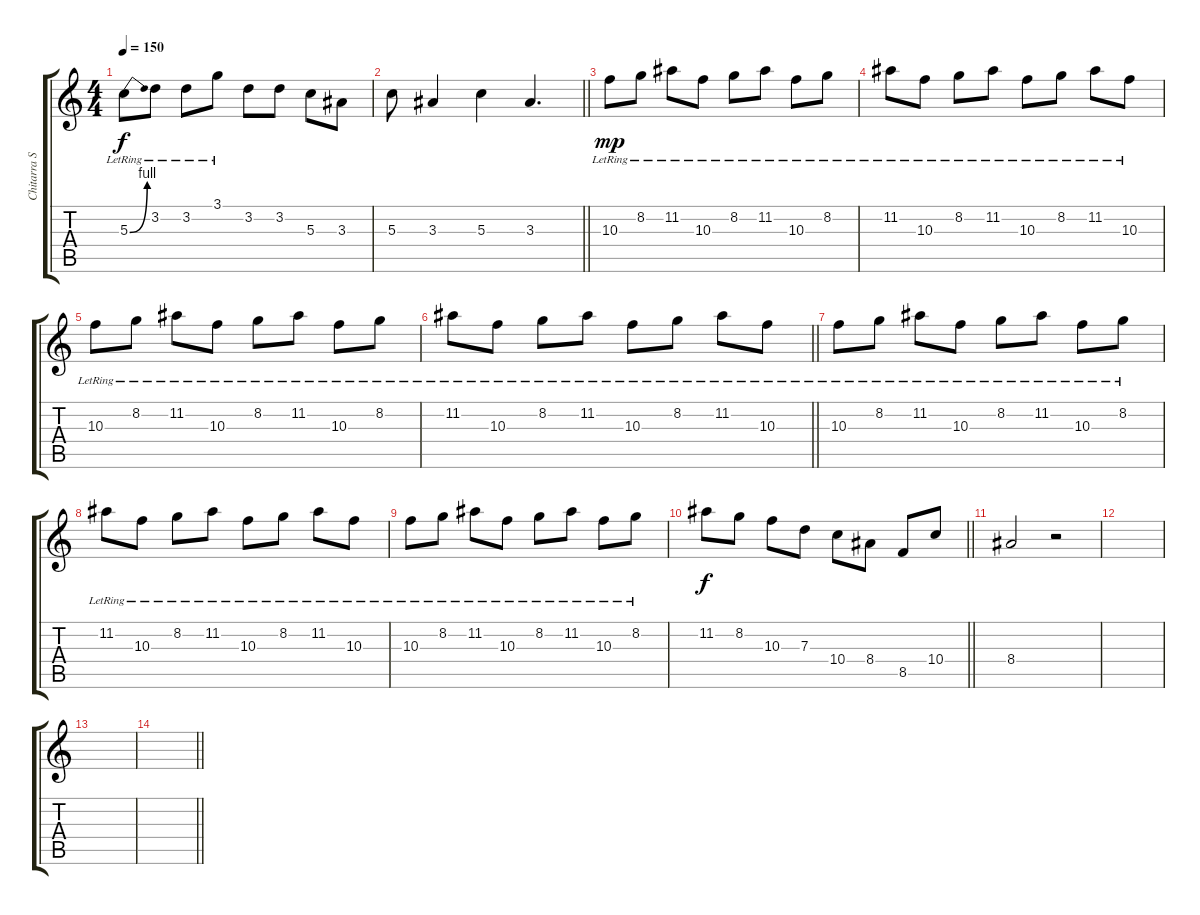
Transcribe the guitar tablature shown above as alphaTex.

\track ("Chitarra Solo" "Chitarra S") {instrument distortionguitar}
\staff {score tabs}
\tuning (E4 B3 G3 D3 A2 E2) {hide}
\ts (4 4)
\tempo 150
\clef g2
\ks c
5.3{be (bend 0 0 60 4) lr}.8{dy f} 3.2{lr}.8 3.2{lr}.8 3.1{lr}.8 3.2.8 3.2.8 5.3.8 3.3.8 |
\barLineRight lightlight
5.3.8 3.3.4 5.3.4 3.3.4{d} |
10.3{lr}.8{dy mp} 8.2{lr}.8 11.2{lr}.8 10.3{lr}.8 8.2{lr}.8 11.2{lr}.8 10.3{lr}.8 8.2{lr}.8 |
11.2{lr}.8 10.3{lr}.8 8.2{lr}.8 11.2{lr}.8 10.3{lr}.8 8.2{lr}.8 11.2{lr}.8 10.3{lr}.8 |
10.3{lr}.8 8.2{lr}.8 11.2{lr}.8 10.3{lr}.8 8.2{lr}.8 11.2{lr}.8 10.3{lr}.8 8.2{lr}.8 |
\barLineRight lightlight
11.2{lr}.8 10.3{lr}.8 8.2{lr}.8 11.2{lr}.8 10.3{lr}.8 8.2{lr}.8 11.2{lr}.8 10.3{lr}.8 |
10.3{lr}.8 8.2{lr}.8 11.2{lr}.8 10.3{lr}.8 8.2{lr}.8 11.2{lr}.8 10.3{lr}.8 8.2{lr}.8 |
11.2{lr}.8 10.3{lr}.8 8.2{lr}.8 11.2{lr}.8 10.3{lr}.8 8.2{lr}.8 11.2{lr}.8 10.3{lr}.8 |
10.3{lr}.8 8.2{lr}.8 11.2{lr}.8 10.3{lr}.8 8.2{lr}.8 11.2{lr}.8 10.3{lr}.8 8.2{lr}.8 |
\barLineRight lightlight
11.2.8{dy f} 8.2.8 10.3.8 7.3.8 10.4.8 8.4.8 8.5.8 10.4.8 |
8.4.2 r.2 |
|
|
\barLineRight lightlight
